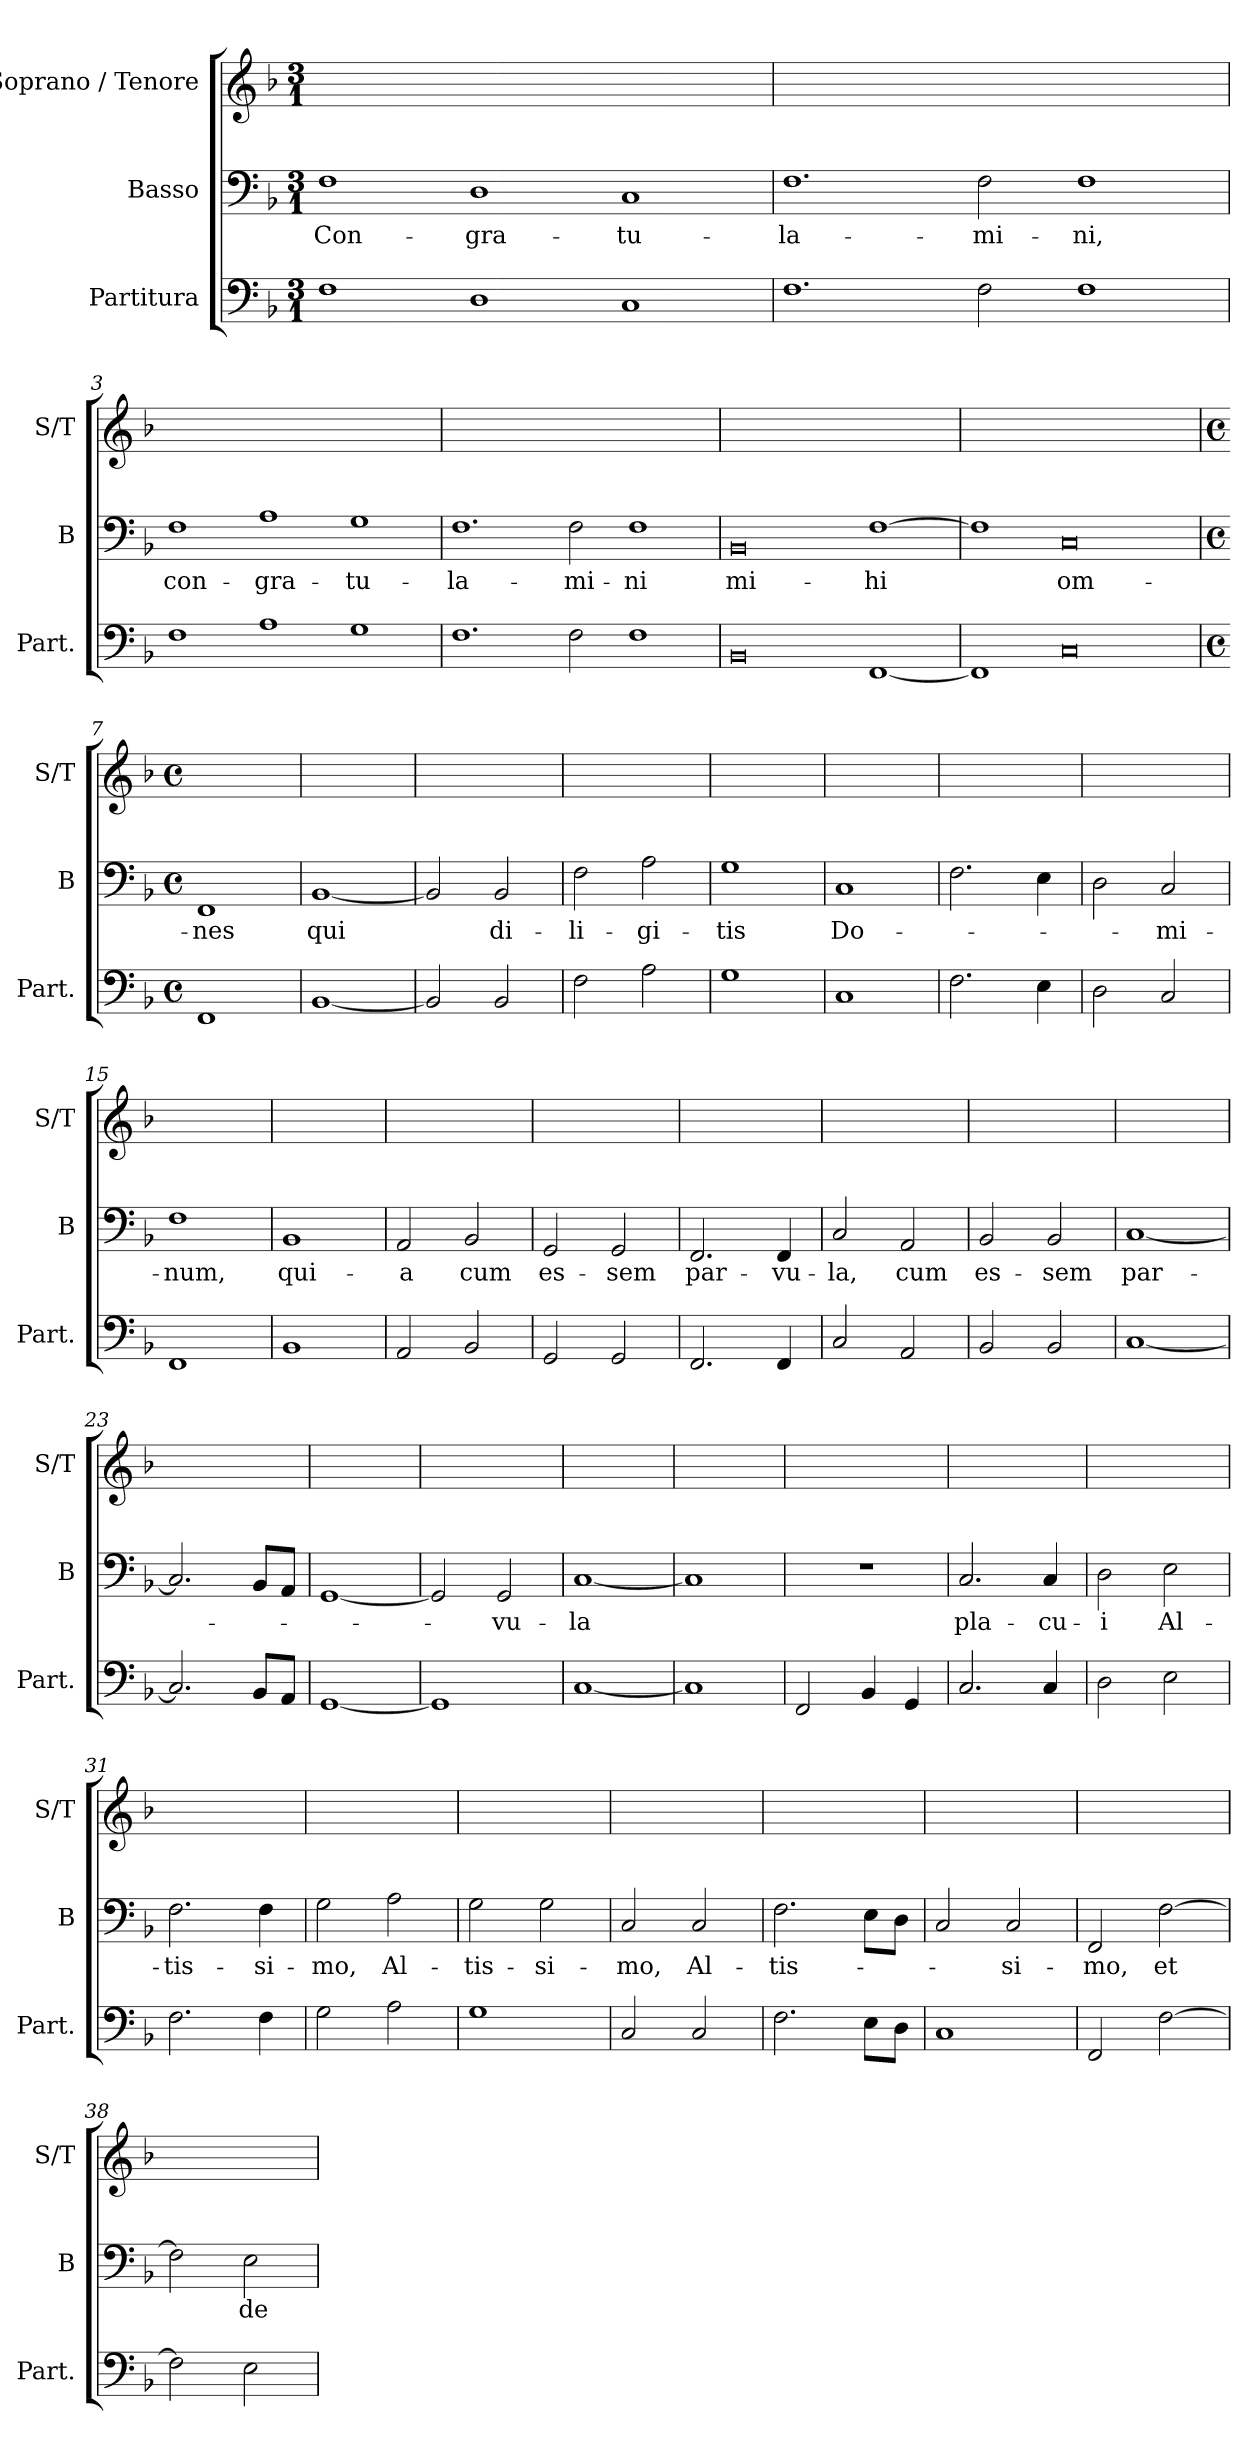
**kern	**kern	**text	**kern
*part3	*part2	*part2	*part1
*staff3	*staff2	*staff2	*staff1
*I"Partitura	*I"Basso	*	*I"Soprano / Tenore
*I'Part.	*I'B	*	*I'S/T
*clefF4	*clefF4	*	*clefG2
*k[b-]	*k[b-]	*	*k[b-]
*F:	*F:	*	*F:
*M3/1	*M3/1	*	*M3/1
*MM240	*MM240	*	*MM240
=1	=1	=1	=1
!	!	!LO:LY:b	!
1F	1F	Con-	0.ryy
!	!	!LO:LY:b	!
1D	1D	-gra-	.
!	!	!LO:LY:b	!
1C	1C	-tu-	.
=2	=2	=2	=2
!	!	!LO:LY:b	!
1.F	1.F	-la-	0.ryy
!	!	!LO:LY:b	!
2F\	2F\	-mi-	.
!	!	!LO:LY:b	!
1F	1F	-ni,	.
=3	=3	=3	=3
!	!	!LO:LY:b	!
1F	1F	con-	0.ryy
!	!	!LO:LY:b	!
1A	1A	-gra-	.
!	!	!LO:LY:b	!
1G	1G	-tu-	.
=4	=4	=4	=4
!	!	!LO:LY:b	!
1.F	1.F	-la-	0.ryy
!	!	!LO:LY:b	!
2F\	2F\	-mi-	.
!	!	!LO:LY:b	!
1F	1F	-ni	.
=5	=5	=5	=5
!	!	!LO:LY:b	!
0BB-	0BB-	mi-	0.ryy
!	!	!LO:LY:b	!
[1FF	[1F	-hi	.
=6	=6	=6	=6
1FF]	1F]	.	0.ryy
!	!	!LO:LY:b	!
0C	0C	om-	.
=7	=7	=7	=7
*M4/4	*M4/4	*	*M4/4
*met(c)	*met(c)	*	*met(c)
*	*	*	*MM120
!	!	!LO:LY:b	!
1FF	1FF	-nes	1ryy
=8	=8	=8	=8
!	!	!LO:LY:b	!
[1BB-	[1BB-	qui	1ryy
=9	=9	=9	=9
2BB-/]	2BB-/]	.	1ryy
!	!	!LO:LY:b	!
2BB-/	2BB-/	di-	.
=10	=10	=10	=10
!	!	!LO:LY:b	!
2F\	2F\	-li-	1ryy
!	!	!LO:LY:b	!
2A\	2A\	-gi-	.
=11	=11	=11	=11
!	!	!LO:LY:b	!
1G	1G	-tis	1ryy
=12	=12	=12	=12
!	!	!LO:LY:b	!
1C	1C	Do-	1ryy
=13	=13	=13	=13
2.F\	2.F\	.	1ryy
4E\	4E\	.	.
=14	=14	=14	=14
2D\	2D\	.	1ryy
!	!	!LO:LY:b	!
2C/	2C/	-mi-	.
=15	=15	=15	=15
!	!	!LO:LY:b	!
1FF	1F	-num,	1ryy
=16	=16	=16	=16
!	!	!LO:LY:b	!
1BB-	1BB-	qui-	1ryy
=17	=17	=17	=17
!	!	!LO:LY:b	!
2AA/	2AA/	-a	1ryy
!	!	!LO:LY:b	!
2BB-/	2BB-/	cum	.
=18	=18	=18	=18
!	!	!LO:LY:b	!
2GG/	2GG/	es-	1ryy
!	!	!LO:LY:b	!
2GG/	2GG/	-sem	.
=19	=19	=19	=19
!	!	!LO:LY:b	!
2.FF/	2.FF/	par-	1ryy
!	!	!LO:LY:b	!
4FF/	4FF/	-vu-	.
=20	=20	=20	=20
!	!	!LO:LY:b	!
2C/	2C/	-la,	1ryy
!	!	!LO:LY:b	!
2AA/	2AA/	cum	.
=21	=21	=21	=21
!	!	!LO:LY:b	!
2BB-/	2BB-/	es-	1ryy
!	!	!LO:LY:b	!
2BB-/	2BB-/	-sem	.
=22	=22	=22	=22
!	!	!LO:LY:b	!
[1C	[1C	par-	1ryy
=23	=23	=23	=23
2.C/]	2.C/]	.	1ryy
8BB-/L	8BB-/L	.	.
8AA/J	8AA/J	.	.
=24	=24	=24	=24
[1GG	[1GG	.	1ryy
=25	=25	=25	=25
1GG]	2GG/]	.	1ryy
!	!	!LO:LY:b	!
.	2GG/	-vu-	.
=26	=26	=26	=26
!	!	!LO:LY:b	!
[1C	[1C	-la	1ryy
=27	=27	=27	=27
1C]	1C]	.	1ryy
=28	=28	=28	=28
2FF/	1r	.	1ryy
4BB-/	.	.	.
4GG/	.	.	.
=29	=29	=29	=29
!	!	!LO:LY:b	!
2.C/	2.C/	pla-	1ryy
!	!	!LO:LY:b	!
4C/	4C/	-cu-	.
=30	=30	=30	=30
!	!	!LO:LY:b	!
2D\	2D\	-i	1ryy
!	!	!LO:LY:b	!
2E\	2E\	Al-	.
=31	=31	=31	=31
!	!	!LO:LY:b	!
2.F\	2.F\	-tis-	1ryy
!	!	!LO:LY:b	!
4F\	4F\	-si-	.
=32	=32	=32	=32
!	!	!LO:LY:b	!
2G\	2G\	-mo,	1ryy
!	!	!LO:LY:b	!
2A\	2A\	Al-	.
=33	=33	=33	=33
!	!	!LO:LY:b	!
1G	2G\	-tis-	1ryy
!	!	!LO:LY:b	!
.	2G\	-si-	.
=34	=34	=34	=34
!	!	!LO:LY:b	!
2C/	2C/	-mo,	1ryy
!	!	!LO:LY:b	!
2C/	2C/	Al-	.
=35	=35	=35	=35
!	!	!LO:LY:b	!
2.F\	2.F\	-tis-	1ryy
8E\L	8E\L	.	.
8D\J	8D\J	.	.
=36	=36	=36	=36
1C	2C/	.	1ryy
!	!	!LO:LY:b	!
.	2C/	-si-	.
=37	=37	=37	=37
!	!	!LO:LY:b	!
2FF/	2FF/	-mo,	1ryy
!	!	!LO:LY:b	!
[2F\	[2F\	et	.
=38	=38	=38	=38
2F\]	2F\]	.	1ryy
!	!	!LO:LY:b	!
2E\	2E\	de	.
=	=	=	=
*-	*-	*-	*-
